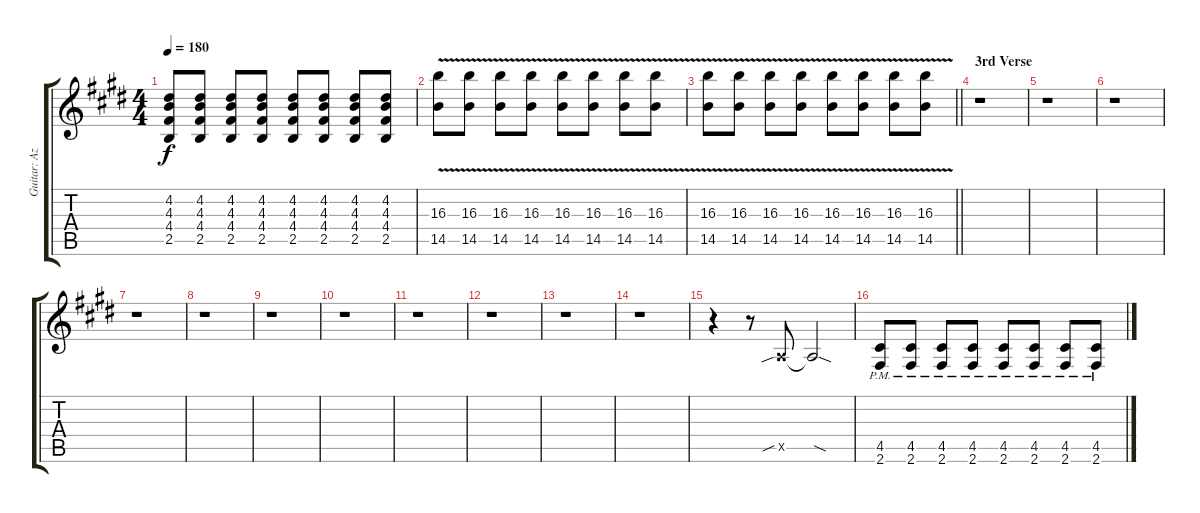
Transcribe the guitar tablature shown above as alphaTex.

\track ("Guitar: Azusa Nakano" "Guitar: Az") {instrument distortionguitar}
\staff {score tabs}
\tuning (E4 B3 G3 D3 A2 E2) {hide}
\ts (4 4)
\tempo 180
\clef g2
\ks e
(4.2 4.3 4.4 2.5).8{dy f} (4.2 4.3 4.4 2.5).8 (4.2 4.3 4.4 2.5).8 (4.2 4.3 4.4 2.5).8 (4.2 4.3 4.4 2.5).8 (4.2 4.3 4.4 2.5).8 (4.2 4.3 4.4 2.5).8 (4.2 4.3 4.4 2.5).8 |
(16.3 14.5{v}).8 (16.3 14.5{v}).8 (16.3 14.5{v}).8 (16.3 14.5{v}).8 (16.3 14.5{v}).8 (16.3 14.5{v}).8 (16.3 14.5{v}).8 (16.3 14.5{v}).8 |
\barLineRight lightlight
(16.3 14.5{v}).8 (16.3 14.5{v}).8 (16.3 14.5{v}).8 (16.3 14.5{v}).8 (16.3 14.5{v}).8 (16.3 14.5{v}).8 (16.3 14.5{v}).8 (16.3 14.5{v}).8 |
\section ("" "3rd Verse")
r.1 |
r.1 |
r.1 |
r.1 |
r.1 |
r.1 |
r.1 |
r.1 |
r.1 |
r.1 |
r.1 |
r.4 r.8 0.5{sib x}.8 0.5{sod t}.2 |
(4.5{pm} 2.6{pm}).8 (4.5{pm} 2.6{pm}).8 (4.5{pm} 2.6{pm}).8 (4.5{pm} 2.6{pm}).8 (4.5{pm} 2.6{pm}).8 (4.5{pm} 2.6{pm}).8 (4.5{pm} 2.6{pm}).8 (4.5{pm} 2.6{pm}).8
